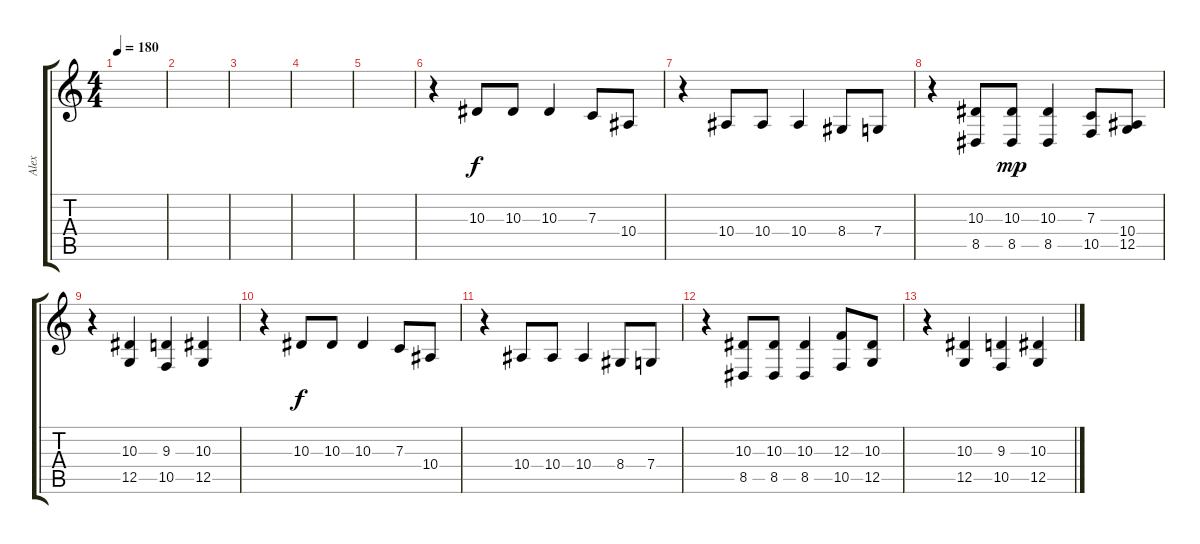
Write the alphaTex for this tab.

\track ("Alex" "Alex") {instrument lead2sawtooth}
\staff {score tabs}
\tuning (D4 A3 F3 C3 G2 C2) {hide}
\ts (4 4)
\tempo 180
\clef g2
\ks c
|
|
|
|
|
r.4 10.3.8 10.3.8 10.3.4 7.3.8 10.4.8 |
r.4 10.4.8 10.4.8 10.4.4 8.4.8 7.4.8 |
r.4 (10.3 8.5).8 (10.3 8.5).8{dy mp} (10.3 8.5).4 (7.3 10.5).8 (10.4 12.5).8 |
r.4 (10.3 12.5).4 (9.3 10.5).4 (10.3 12.5).4 |
r.4 10.3.8{dy f} 10.3.8 10.3.4 7.3.8 10.4.8 |
r.4 10.4.8 10.4.8 10.4.4 8.4.8 7.4.8 |
r.4 (10.3 8.5).8 (10.3 8.5).8 (10.3 8.5).4 (12.3 10.5).8 (10.3 12.5).8 |
r.4 (10.3 12.5).4 (9.3 10.5).4 (10.3 12.5).4
